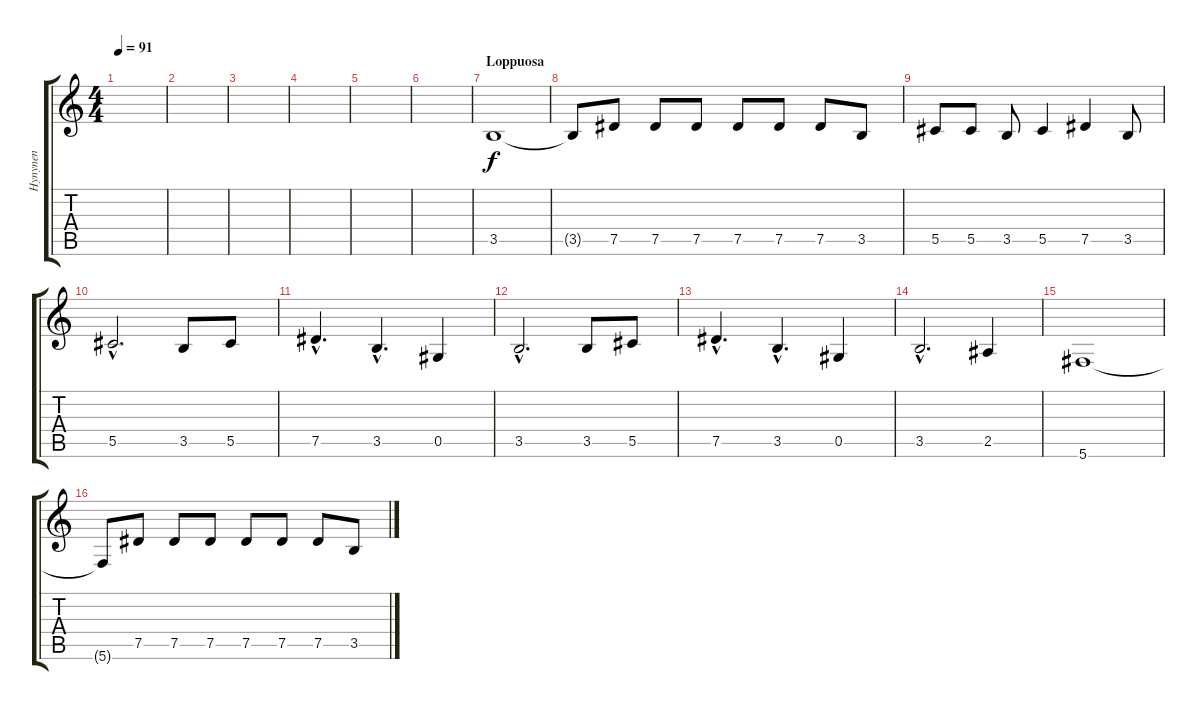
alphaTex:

\track ("Hynynen" "Hynynen") {instrument distortionguitar}
\staff {score tabs}
\tuning (Eb4 Bb3 Gb3 Db3 Ab2 Db2) {hide}
\ts (4 4)
\tempo 91
\clef g2
\ks c
|
|
|
|
|
|
\section ("" "Loppuosa")
3.5.1 |
3.5{t}.8 7.5.8 7.5.8 7.5.8 7.5.8 7.5.8 7.5.8 3.5.8 |
5.5.8 5.5.8 3.5.8 5.5.4 7.5.4 3.5.8 |
5.5{hac}.2{d} 3.5.8 5.5.8 |
7.5{hac}.4{d} 3.5{hac}.4{d} 0.5.4 |
3.5{hac}.2{d} 3.5.8 5.5.8 |
7.5{hac}.4{d} 3.5{hac}.4{d} 0.5.4 |
3.5{hac}.2{d} 2.5.4 |
5.6.1 |
5.6{t}.8 7.5.8{volume 11} 7.5.8 7.5.8 7.5.8 7.5.8 7.5.8 3.5.8
